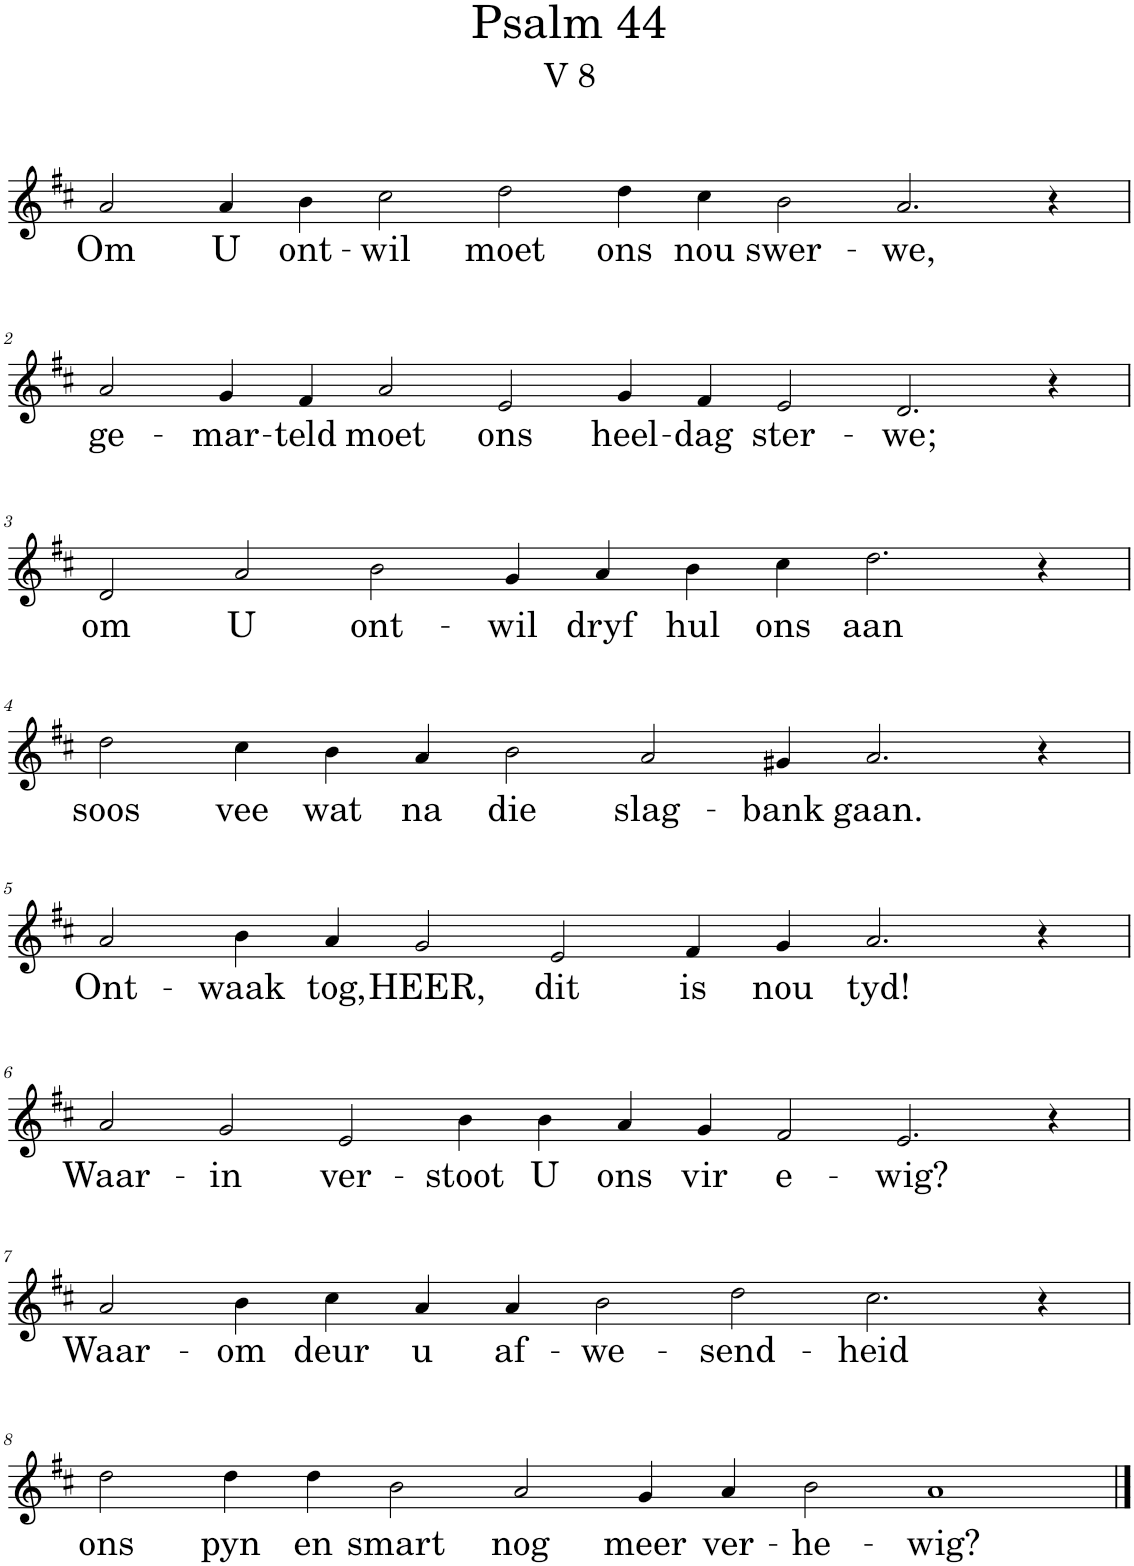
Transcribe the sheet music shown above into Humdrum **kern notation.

**kern	**text
*part1	*part1
*staff1	*staff1
*I"Pipe Organ	*
*I'Org.	*
*clefG2	*
*k[f#c#]	*
*M16/4	*
=1	=1
!	!LO:LY:b
2a/	Om
!	!LO:LY:b
4a/	U
!	!LO:LY:b
4b\	ont-
!	!LO:LY:b
2cc#\	-wil
!	!LO:LY:b
2dd\	moet
!	!LO:LY:b
4dd\	ons
!	!LO:LY:b
4cc#\	nou
!	!LO:LY:b
2b\	swer-
!	!LO:LY:b
2.a/	-we,
4r	.
!!LO:LB:g=z
=2	=2
!	!LO:LY:b
2a/	ge-
!	!LO:LY:b
4g/	-mar-
!	!LO:LY:b
4f#/	-teld
!	!LO:LY:b
2a/	moet
!	!LO:LY:b
2e/	ons
!	!LO:LY:b
4g/	heel-
!	!LO:LY:b
4f#/	-dag
!	!LO:LY:b
2e/	ster-
!	!LO:LY:b
2.d/	-we;
4r	.
!!LO:LB:g=z
=3	=3
*M14/4	*
!	!LO:LY:b
2d/	om
!	!LO:LY:b
2a/	U
!	!LO:LY:b
2b\	ont-
!	!LO:LY:b
4g/	-wil
!	!LO:LY:b
4a/	dryf
!	!LO:LY:b
4b\	hul
!	!LO:LY:b
4cc#\	ons
!	!LO:LY:b
2.dd\	aan
4r	.
!!LO:LB:g=z
=4	=4
!	!LO:LY:b
2dd\	soos
!	!LO:LY:b
4cc#\	vee
!	!LO:LY:b
4b\	wat
!	!LO:LY:b
4a/	na
!	!LO:LY:b
2b\	die
!	!LO:LY:b
2a/	slag-
!	!LO:LY:b
4g#X/	-bank
!	!LO:LY:b
2.a/	gaan.
4r	.
!!LO:LB:g=z
=5	=5
!	!LO:LY:b
2a/	Ont-
!	!LO:LY:b
4b\	-waak
!	!LO:LY:b
4a/	tog,
!	!LO:LY:b
2g/	HEER,
!	!LO:LY:b
2e/	dit
!	!LO:LY:b
4f#/	is
!	!LO:LY:b
4g/	nou
!	!LO:LY:b
2.a/	tyd!
4r	.
!!LO:LB:g=z
=6	=6
*M16/4	*
!	!LO:LY:b
2a/	Waar-
!	!LO:LY:b
2g/	-in
!	!LO:LY:b
2e/	ver-
!	!LO:LY:b
4b\	-stoot
!	!LO:LY:b
4b\	U
!	!LO:LY:b
4a/	ons
!	!LO:LY:b
4g/	vir
!	!LO:LY:b
2f#/	e-
!	!LO:LY:b
2.e/	-wig?
4r	.
!!LO:LB:g=z
=7	=7
*M14/4	*
!	!LO:LY:b
2a/	Waar-
!	!LO:LY:b
4b\	-om
!	!LO:LY:b
4cc#\	deur
!	!LO:LY:b
4a/	u
!	!LO:LY:b
4a/	af-
!	!LO:LY:b
2b\	-we-
!	!LO:LY:b
2dd\	-send-
!	!LO:LY:b
2.cc#\	-heid
4r	.
!!LO:LB:g=z
=8	=8
*M16/4	*
!	!LO:LY:b
2dd\	ons
!	!LO:LY:b
4dd\	pyn
!	!LO:LY:b
4dd\	en
!	!LO:LY:b
2b\	smart
!	!LO:LY:b
2a/	nog
!	!LO:LY:b
4g/	meer
!	!LO:LY:b
4a/	ver-
!	!LO:LY:b
2b\	-he-
!	!LO:LY:b
1a	-wig?
==	==
*-	*-
